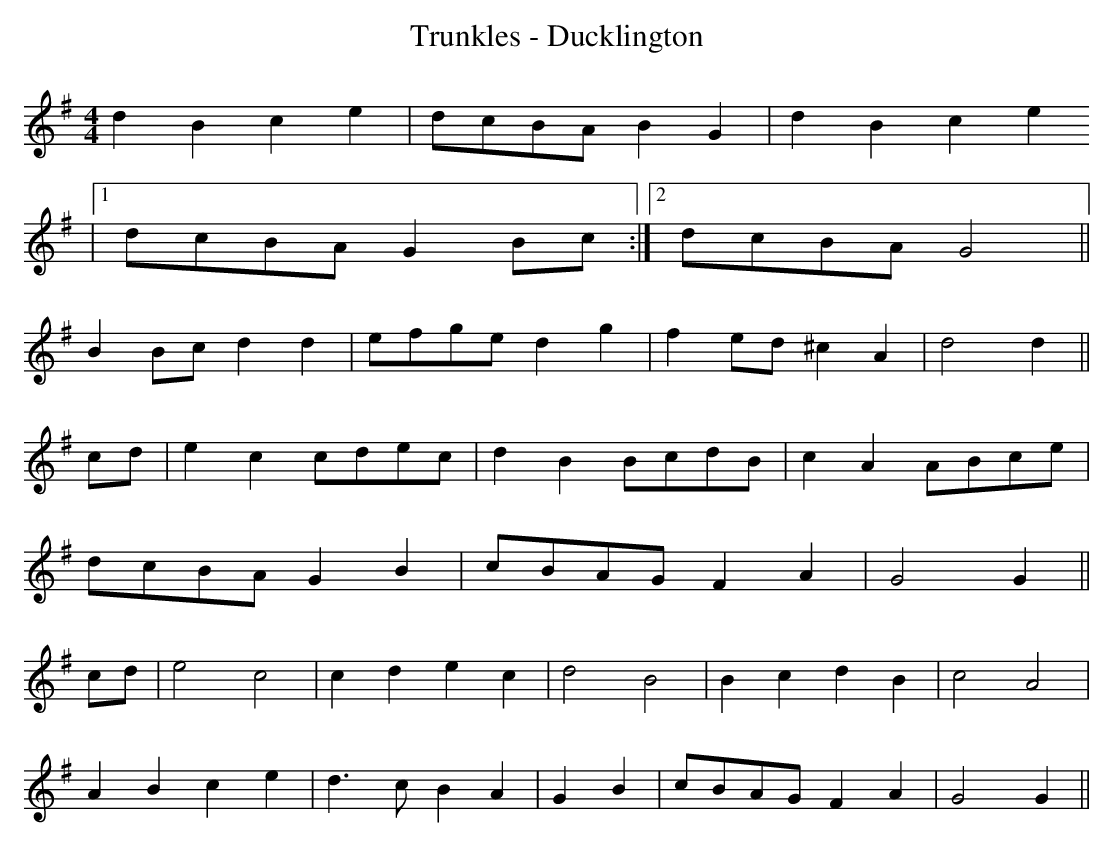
X:1
T:Trunkles - Ducklington
M:4/4
L:1/8
K:G
d2 B2 c2 e2|dcBA B2 G2|d2 B2 c2 e2
|1 dcBA G2 Bc:|2 dcBA G4||
B2 Bc d2 d2|efge d2 g2|f2 ed ^c2 A2|d4 d2||
cd|e2 c2 cdec|d2 B2 BcdB|c2 A2 ABce|
dcBA G2 B2|cBAG F2 A2|G4 G2||
cd|e4 c4|c2 d2 e2 c2|d4 B4|B2 c2 d2 B2|c4 A4|
A2 B2 c2 e2|d3 c B2 A2|G2 B2|cBAG F2 A2|G4 G2||
